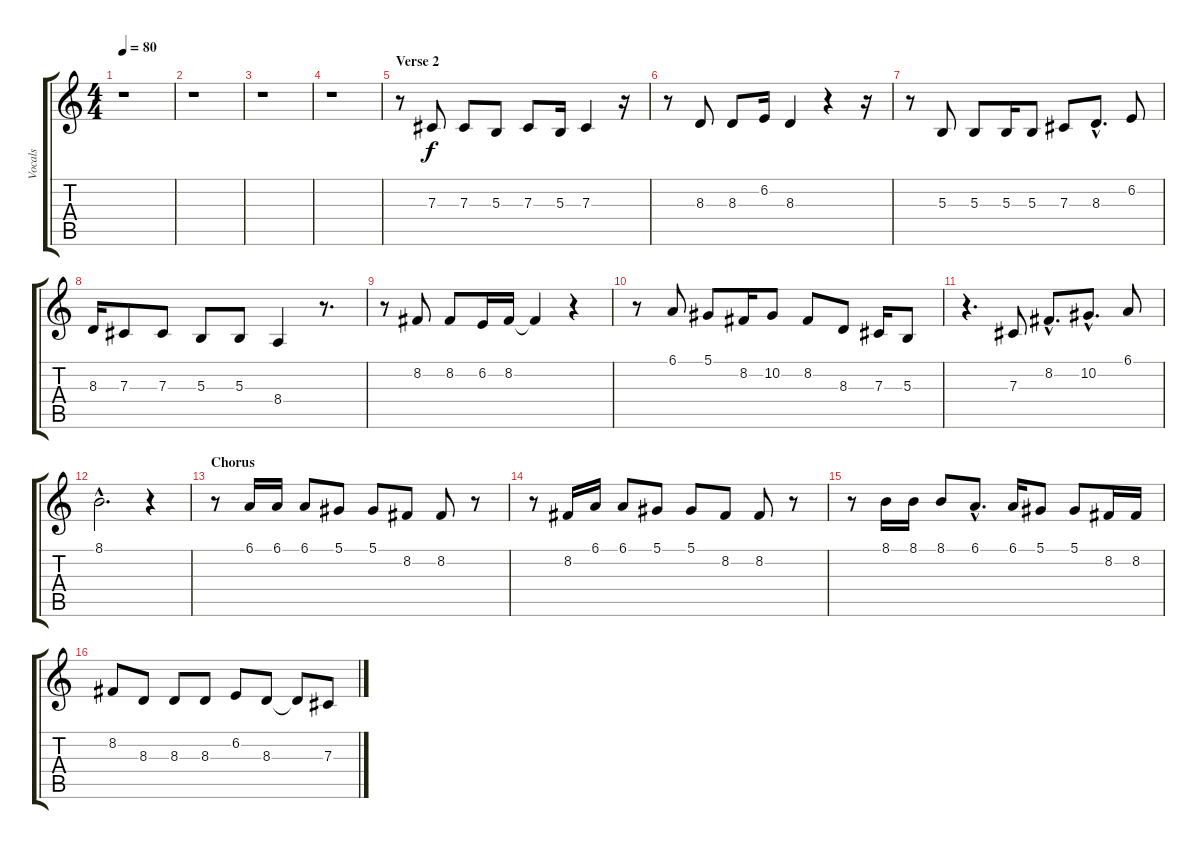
\track ("Vocals" "Vocals") {instrument viola}
\staff {score tabs}
\tuning (Eb4 Bb3 Gb3 Db3 Ab2 Eb2) {hide}
\ts (4 4)
\tempo 80
\clef g2
\ks c
r.1{dy f} |
r.1 |
r.1 |
r.1 |
\section ("" "Verse 2")
r.8 7.3.8 7.3.8 5.3.8 7.3.8 5.3.16 7.3.4 r.16 |
r.8 8.3.8 8.3.8 6.2.16 8.3.4 r.4 r.16 |
r.8 5.3.8 5.3.8 5.3.16 5.3.8 7.3.8 8.3{hac}.8{d} 6.2.8 |
8.3.16 7.3.8 7.3.8 5.3.8 5.3.8 8.4.4 r.8{d} |
r.8 8.2.8 8.2.8 6.2.16 8.2.16 8.2{t}.4 r.4 |
r.8 6.1.8 5.1.8 8.2.16 10.2.8 8.2.8 8.3.8 7.3.16 5.3.8 |
r.4{d} 7.3.8 8.2{hac}.8{d} 10.2{hac}.8{d} 6.1.8 |
8.1{hac}.2{d} r.4 |
\section ("" "Chorus")
r.8 6.1.16 6.1.16 6.1.8 5.1.8 5.1.8 8.2.8 8.2.8 r.8 |
r.8 8.2.16 6.1.16 6.1.8 5.1.8 5.1.8 8.2.8 8.2.8 r.8 |
r.8 8.1.16 8.1.16 8.1.8 6.1{hac}.8{d} 6.1.16 5.1.8 5.1.8 8.2.16 8.2.16 |
8.2.8 8.3.8 8.3.8 8.3.8 6.2.8 8.3.8 8.3{t}.8 7.3.8
